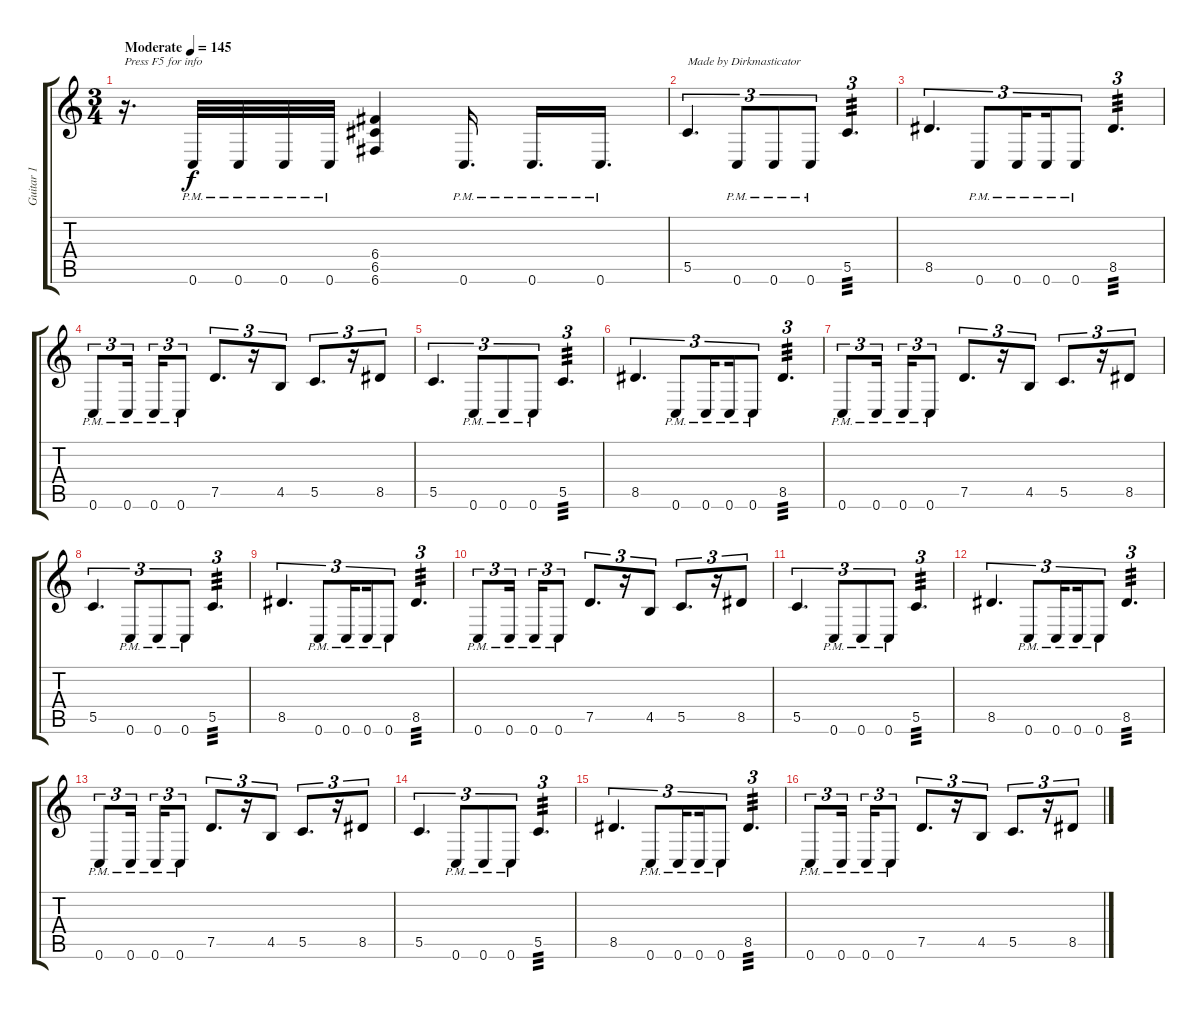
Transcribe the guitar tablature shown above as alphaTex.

\track ("Guitar 1" "Guitar 1") {instrument distortionguitar}
\staff {score tabs}
\tuning (D4 A3 F3 C3 G2 C2) {hide}
\ts (3 4)
\tempo (145 "Moderate")
\clef g2
\ks c
r.16{d txt "Press F5 for info" dy f instrument distortionguitar} 0.6{pm}.32 0.6{pm}.32 0.6{pm}.32 0.6{pm}.32 (6.4 6.5 6.6).4 0.6{pm}.16{d} 0.6{pm}.16{d} 0.6{pm}.16{d} |
5.5.4{d tu (3 2) txt "Made by Dirkmasticator "} 0.6{pm}.8{tu (3 2)} 0.6{pm}.8{tu (3 2)} 0.6{pm}.8{tu (3 2)} 5.5.4{d tu (3 2) txt "" tp 3} |
8.5.4{d tu (3 2)} 0.6{pm}.8{tu (3 2)} 0.6{pm}.16{tu (3 2) beam splitsecondary} 0.6{pm}.16{tu (3 2)} 0.6{pm}.8{tu (3 2)} 8.5.4{d tu (3 2) tp 3} |
0.6{pm}.8{tu (3 2)} 0.6{pm}.16{tu (3 2) beam splitsecondary} 0.6{pm}.16{tu (3 2)} 0.6{pm}.8{tu (3 2)} 7.5.8{d tu (3 2)} r.16{tu (3 2)} 4.5.8{tu (3 2)} 5.5.8{d tu (3 2)} r.16{tu (3 2)} 8.5.8{tu (3 2)} |
5.5.4{d tu (3 2)} 0.6{pm}.8{tu (3 2)} 0.6{pm}.8{tu (3 2)} 0.6{pm}.8{tu (3 2)} 5.5.4{d tu (3 2) tp 3} |
8.5.4{d tu (3 2)} 0.6{pm}.8{tu (3 2)} 0.6{pm}.16{tu (3 2) beam splitsecondary} 0.6{pm}.16{tu (3 2)} 0.6{pm}.8{tu (3 2)} 8.5.4{d tu (3 2) tp 3} |
0.6{pm}.8{tu (3 2)} 0.6{pm}.16{tu (3 2) beam splitsecondary} 0.6{pm}.16{tu (3 2)} 0.6{pm}.8{tu (3 2)} 7.5.8{d tu (3 2)} r.16{tu (3 2)} 4.5.8{tu (3 2)} 5.5.8{d tu (3 2)} r.16{tu (3 2)} 8.5.8{tu (3 2)} |
5.5.4{d tu (3 2)} 0.6{pm}.8{tu (3 2)} 0.6{pm}.8{tu (3 2)} 0.6{pm}.8{tu (3 2)} 5.5.4{d tu (3 2) tp 3} |
8.5.4{d tu (3 2)} 0.6{pm}.8{tu (3 2)} 0.6{pm}.16{tu (3 2) beam splitsecondary} 0.6{pm}.16{tu (3 2)} 0.6{pm}.8{tu (3 2)} 8.5.4{d tu (3 2) tp 3} |
0.6{pm}.8{tu (3 2)} 0.6{pm}.16{tu (3 2) beam splitsecondary} 0.6{pm}.16{tu (3 2)} 0.6{pm}.8{tu (3 2)} 7.5.8{d tu (3 2)} r.16{tu (3 2)} 4.5.8{tu (3 2)} 5.5.8{d tu (3 2)} r.16{tu (3 2)} 8.5.8{tu (3 2)} |
5.5.4{d tu (3 2)} 0.6{pm}.8{tu (3 2)} 0.6{pm}.8{tu (3 2)} 0.6{pm}.8{tu (3 2)} 5.5.4{d tu (3 2) tp 3} |
8.5.4{d tu (3 2)} 0.6{pm}.8{tu (3 2)} 0.6{pm}.16{tu (3 2) beam splitsecondary} 0.6{pm}.16{tu (3 2)} 0.6{pm}.8{tu (3 2)} 8.5.4{d tu (3 2) tp 3} |
0.6{pm}.8{tu (3 2)} 0.6{pm}.16{tu (3 2) beam splitsecondary} 0.6{pm}.16{tu (3 2)} 0.6{pm}.8{tu (3 2)} 7.5.8{d tu (3 2)} r.16{tu (3 2)} 4.5.8{tu (3 2)} 5.5.8{d tu (3 2)} r.16{tu (3 2)} 8.5.8{tu (3 2)} |
5.5.4{d tu (3 2)} 0.6{pm}.8{tu (3 2)} 0.6{pm}.8{tu (3 2)} 0.6{pm}.8{tu (3 2)} 5.5.4{d tu (3 2) tp 3} |
8.5.4{d tu (3 2)} 0.6{pm}.8{tu (3 2)} 0.6{pm}.16{tu (3 2) beam splitsecondary} 0.6{pm}.16{tu (3 2)} 0.6{pm}.8{tu (3 2)} 8.5.4{d tu (3 2) tp 3} |
0.6{pm}.8{tu (3 2)} 0.6{pm}.16{tu (3 2) beam splitsecondary} 0.6{pm}.16{tu (3 2)} 0.6{pm}.8{tu (3 2)} 7.5.8{d tu (3 2)} r.16{tu (3 2)} 4.5.8{tu (3 2)} 5.5.8{d tu (3 2)} r.16{tu (3 2)} 8.5.8{tu (3 2)}
